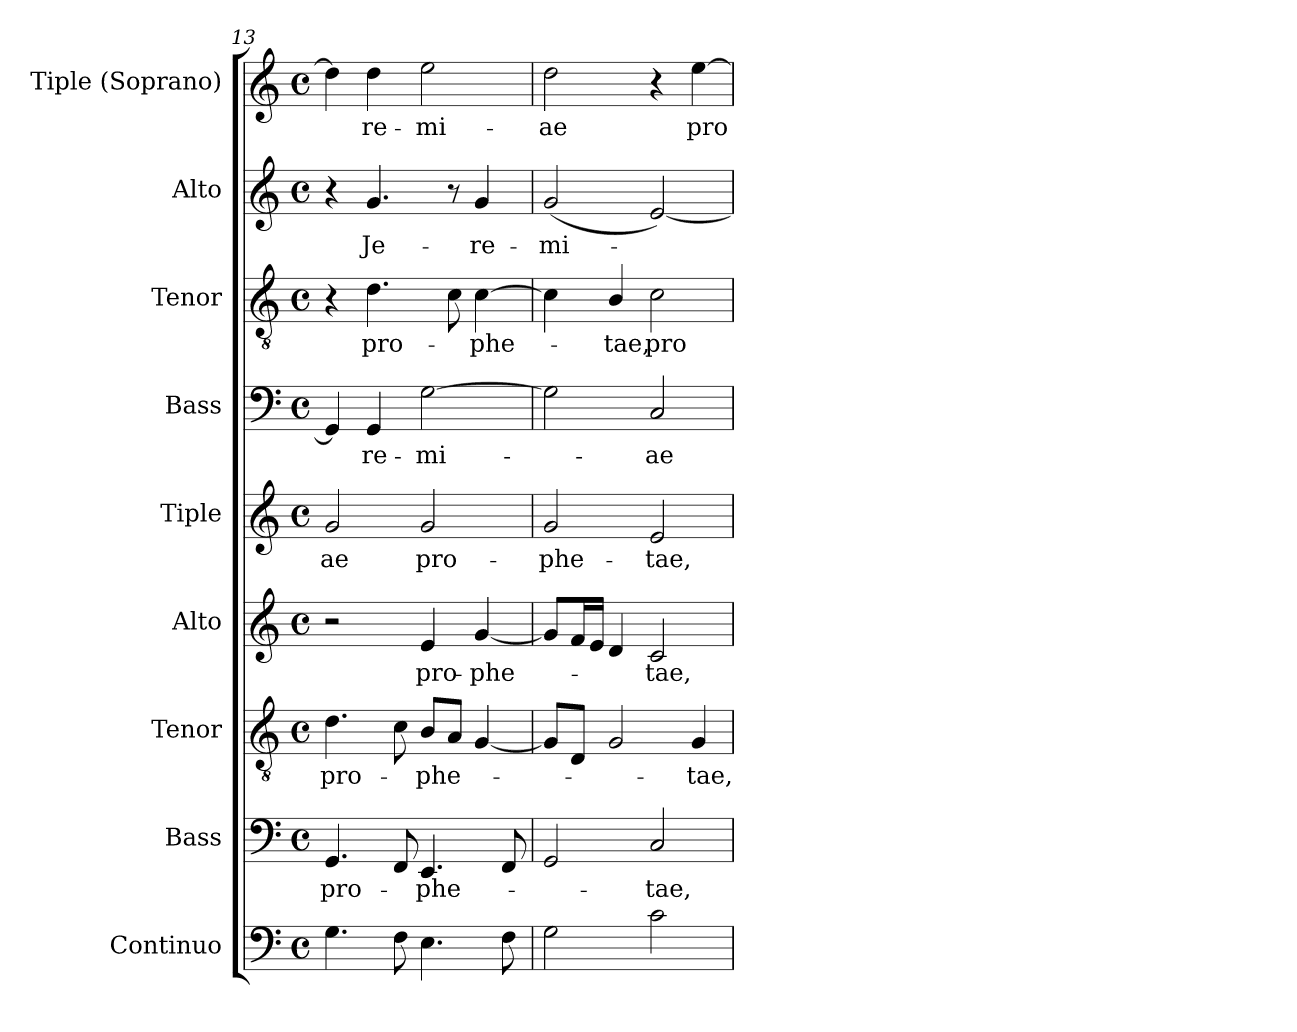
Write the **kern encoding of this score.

**kern	**kern	**text	**kern	**text	**kern	**text	**kern	**text	**kern	**text	**kern	**text	**kern	**text	**kern	**text
*part9	*part8	*part8	*part7	*part7	*part6	*part6	*part5	*part5	*part4	*part4	*part3	*part3	*part2	*part2	*part1	*part1
*staff9	*staff8	*staff8	*staff7	*staff7	*staff6	*staff6	*staff5	*staff5	*staff4	*staff4	*staff3	*staff3	*staff2	*staff2	*staff1	*staff1
*I"Continuo	*I"Bass	*	*I"Tenor	*	*I"Alto	*	*I"Tiple	*	*I"Bass	*	*I"Tenor	*	*I"Alto	*	*I"Tiple (Soprano)	*
*I'Cont.	*I'B.	*	*I'T.	*	*I'A.	*	*	*	*I'B.	*	*I'T.	*	*I'A.	*	*I'S.	*
!!LO:PB:g=z
*clefF4	*clefF4	*	*clefGv2	*	*clefG2	*	*clefG2	*	*clefF4	*	*clefGv2	*	*clefG2	*	*clefG2	*
*	*	*	*ITrd7c12	*	*	*	*	*	*	*	*ITrd7c12	*	*	*	*	*
*k[]	*k[]	*	*k[]	*	*k[]	*	*k[]	*	*k[]	*	*k[]	*	*k[]	*	*k[]	*
*C:	*C:	*	*C:	*	*C:	*	*C:	*	*C:	*	*C:	*	*C:	*	*C:	*
*M4/4	*M4/4	*	*M4/4	*	*M4/4	*	*M4/4	*	*M4/4	*	*M4/4	*	*M4/4	*	*M4/4	*
*met(c)	*met(c)	*	*met(c)	*	*met(c)	*	*met(c)	*	*met(c)	*	*met(c)	*	*met(c)	*	*met(c)	*
=13	=13	=13	=13	=13	=13	=13	=13	=13	=13	=13	=13	=13	=13	=13	=13	=13
!	!	!LO:LY:b:color=#000000	!	!	!	!	!	!	!	!	!	!	!	!	!	!
!	!	!	!	!LO:LY:b:color=#000000	!	!	!	!	!	!	!	!	!	!	!	!
!	!	!	!	!	!	!	!	!LO:LY:b:color=#000000	!	!	!	!	!	!	!	!
4.Gi\	4.GGi/	pro-	4.Di\	pro-	2r	.	2gi/	-ae	4GGi/]	.	4r	.	4r	.	4ddi\]	.
!	!	!	!	!	!	!	!	!	!	!LO:LY:b:color=#000000	!	!	!	!	!	!
!	!	!	!	!	!	!	!	!	!	!	!	!LO:LY:b:color=#000000	!	!	!	!
!	!	!	!	!	!	!	!	!	!	!	!	!	!	!LO:LY:b:color=#000000	!	!
!	!	!	!	!	!	!	!	!	!	!	!	!	!	!	!	!LO:LY:b:color=#000000
.	.	.	.	.	.	.	.	.	4GGi/	-re-	4.Di\	pro-	4.gi/	Je-	4ddi\	-re-
8Fi\	8FFi/	.	8Ci\	.	.	.	.	.	.	.	.	.	.	.	.	.
!	!	!LO:LY:b:color=#000000	!	!	!	!	!	!	!	!	!	!	!	!	!	!
!	!	!	!	!LO:LY:b:color=#000000	!	!	!	!	!	!	!	!	!	!	!	!
!	!	!	!	!	!	!LO:LY:b:color=#000000	!	!	!	!	!	!	!	!	!	!
!	!	!	!	!	!	!	!	!LO:LY:b:color=#000000	!	!	!	!	!	!	!	!
!	!	!	!	!	!	!	!	!	!	!LO:LY:b:color=#000000	!	!	!	!	!	!
!	!	!	!	!	!	!	!	!	!	!	!	!	!	!	!	!LO:LY:b:color=#000000
4.Ei\	4.EEi/	-phe-	8BBi/L	-phe-	4ei/	pro-	2gi/	pro-	[2Gi\	-mi-	.	.	.	.	2eei\	-mi-
.	.	.	8AAi/J	.	.	.	.	.	.	.	8Ci\	.	8r	.	.	.
!	!	!	!	!	!	!LO:LY:b:color=#000000	!	!	!	!	!	!	!	!	!	!
!	!	!	!	!	!	!	!	!	!	!	!	!LO:LY:b:color=#000000	!	!	!	!
!	!	!	!	!	!	!	!	!	!	!	!	!	!	!LO:LY:b:color=#000000	!	!
.	.	.	[4GGi/	.	[4gi/	-phe-	.	.	.	.	[4Ci\	-phe-	4gi/	-re-	.	.
8Fi\	8FFi/	.	.	.	.	.	.	.	.	.	.	.	.	.	.	.
=14	=14	=14	=14	=14	=14	=14	=14	=14	=14	=14	=14	=14	=14	=14	=14	=14
!	!	!	!	!	!	!	!	!LO:LY:b:color=#000000	!	!	!	!	!	!	!	!
!	!	!	!	!	!	!	!	!	!	!	!	!	!	!LO:LY:b:color=#000000	!	!
!	!	!	!	!	!	!	!	!	!	!	!	!	!	!	!	!LO:LY:b:color=#000000
2Gi\	2GGi/	.	8GGi/L]	.	8gi/L]	.	2gi/	-phe-	2Gi\]	.	4Ci\]	.	(2gi/	-mi-	2ddi\	-ae
.	.	.	8DDi/J	.	16fi/L	.	.	.	.	.	.	.	.	.	.	.
.	.	.	.	.	16ei/JJ	.	.	.	.	.	.	.	.	.	.	.
!	!	!	!	!	!	!	!	!	!	!	!	!LO:LY:b:color=#000000	!	!	!	!
.	.	.	2GGi/	.	4di/	.	.	.	.	.	4BBi/	-tae,	.	.	.	.
!	!	!LO:LY:b:color=#000000	!	!	!	!	!	!	!	!	!	!	!	!	!	!
!	!	!	!	!	!	!LO:LY:b:color=#000000	!	!	!	!	!	!	!	!	!	!
!	!	!	!	!	!	!	!	!LO:LY:b:color=#000000	!	!	!	!	!	!	!	!
!	!	!	!	!	!	!	!	!	!	!LO:LY:b:color=#000000	!	!	!	!	!	!
!	!	!	!	!	!	!	!	!	!	!	!	!LO:LY:b:color=#000000	!	!	!	!
2ci\	2Ci/	-tae,	.	.	2ci/	-tae,	2ei/	-tae,	2Ci/	-ae	2Ci\	pro-	[2ei/)	.	4r	.
!	!	!	!	!LO:LY:b:color=#000000	!	!	!	!	!	!	!	!	!	!	!	!
!	!	!	!	!	!	!	!	!	!	!	!	!	!	!	!	!LO:LY:b:color=#000000
.	.	.	4GGi/	-tae,	.	.	.	.	.	.	.	.	.	.	[4eei\	pro-
=	=	=	=	=	=	=	=	=	=	=	=	=	=	=	=	=
*-	*-	*-	*-	*-	*-	*-	*-	*-	*-	*-	*-	*-	*-	*-	*-	*-
